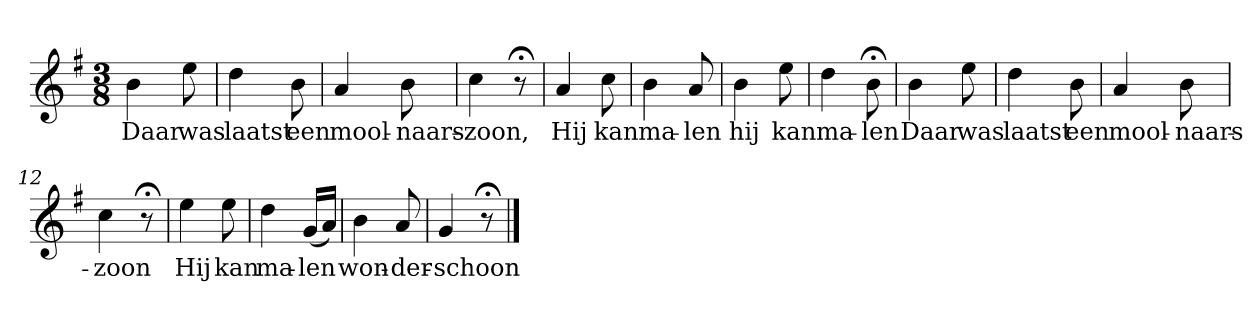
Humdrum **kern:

**kern	**text
*part1	*part1
*staff1	*staff1
*k[f#]	*
*G:	*
*M3/8	*
*MM120	*
=1	=1
4b	Daar
8ee	was
=2	=2
4dd	laatst
8b	een
=3	=3
4a	mool-
8b	-naars-
=4	=4
4cc	-zoon,
8r;<	.
=5	=5
4a	Hij
8cc	kan
=6	=6
4b	ma-
8a	-len
=7	=7
4b	hij
8ee	kan
=8	=8
4dd	ma-
8b;<	-len
=9	=9
4b	Daar
8ee	was
=10	=10
4dd	laatst
8b	een
=11	=11
4a	mool-
8b	-naars-
=12	=12
4cc	-zoon
8r;<	.
=13	=13
4ee	Hij
8ee	kan
=14	=14
4dd	ma-
(16gLL	-len
16aJJ)	.
=15	=15
4b	won-
8a	-der-
=16	=16
4g	-schoon
8r;<	.
==	==
*-	*-
